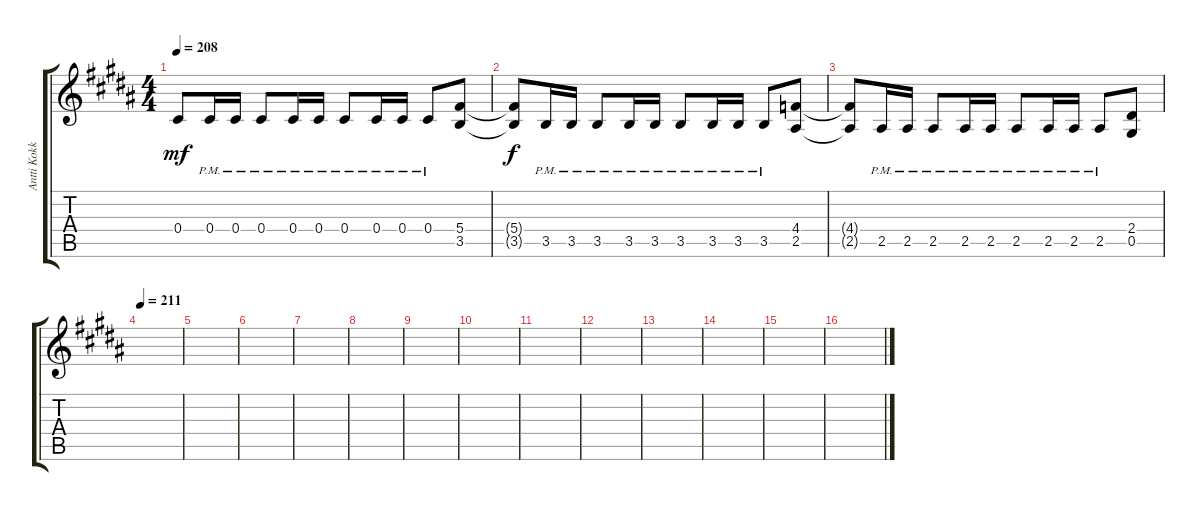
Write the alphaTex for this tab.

\track ("Antti Kokko" "Antti Kokk") {instrument distortionguitar}
\staff {score tabs}
\tuning (Eb4 Bb3 Gb3 Db3 Ab2 Eb2) {hide}
\ts (4 4)
\tempo 208
\clef g2
\ks b
0.4.8{dy mf} 0.4{pm}.16 0.4{pm}.16 0.4{pm}.8 0.4{pm}.16 0.4{pm}.16 0.4{pm}.8 0.4{pm}.16 0.4{pm}.16 0.4{pm}.8 (5.4 3.5).8 |
(5.4{t} 3.5{t}).8{dy f} 3.5{pm}.16 3.5{pm}.16 3.5{pm}.8 3.5{pm}.16 3.5{pm}.16 3.5{pm}.8 3.5{pm}.16 3.5{pm}.16 3.5{pm}.8 (4.4 2.5).8 |
(4.4{t} 2.5{t}).8 2.5{pm}.16 2.5{pm}.16 2.5{pm}.8 2.5{pm}.16 2.5{pm}.16 2.5{pm}.8 2.5{pm}.16 2.5{pm}.16 2.5{pm}.8 (2.4 0.5).8 |
\tempo 211
|
\ks g#minor
|
|
\ks b
|
\ks g#minor
|
\ks b
|
\ks g#minor
|
\ks b
|
\ks g#minor
|
\ks b
|
\ks g#minor
|
\ks b
|
\ks g#minor
